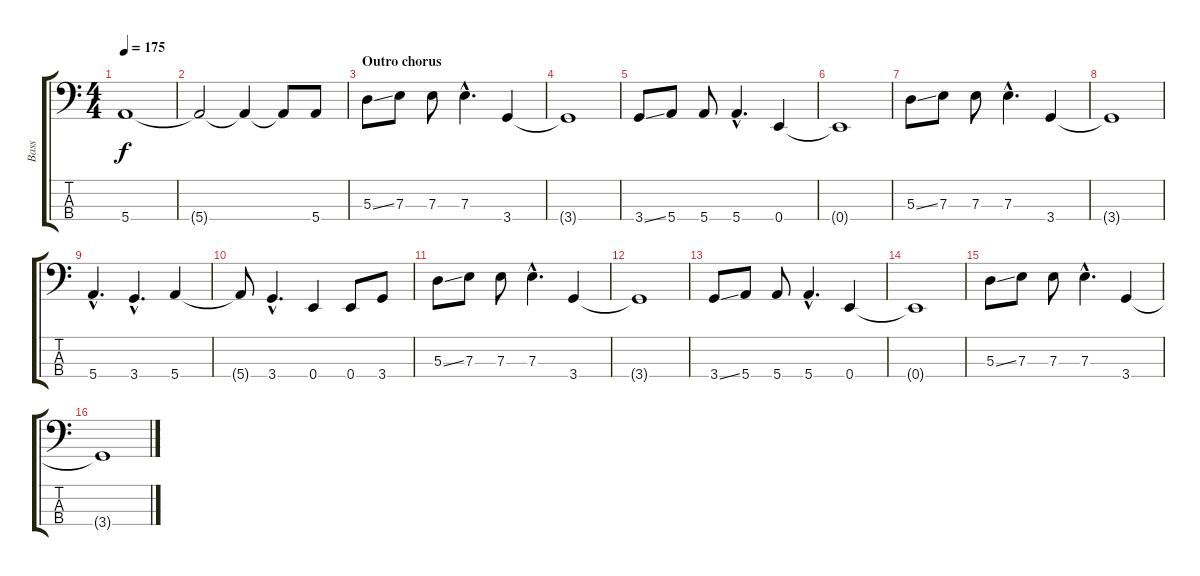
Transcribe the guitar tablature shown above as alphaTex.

\track ("Bass" "Bass") {instrument electricbasspick}
\staff {score tabs}
\tuning (G2 D2 A1 E1) {hide}
\ts (4 4)
\tempo 175
\clef f4
\ks c
5.4.1{dy f} |
5.4{t}.2 5.4{t}.4 5.4{t}.8 5.4.8 |
\section ("" "Outro chorus")
5.3{ss}.8 7.3.8 7.3.8 7.3{hac}.4{d} 3.4.4 |
3.4{t}.1 |
3.4{ss}.8 5.4.8 5.4.8 5.4{hac}.4{d} 0.4.4 |
0.4{t}.1 |
5.3{ss}.8 7.3.8 7.3.8 7.3{hac}.4{d} 3.4.4 |
3.4{t}.1 |
5.4{hac}.4{d} 3.4{hac}.4{d} 5.4.4 |
5.4{t}.8 3.4{hac}.4{d} 0.4.4 0.4.8 3.4.8 |
5.3{ss}.8 7.3.8 7.3.8 7.3{hac}.4{d} 3.4.4 |
3.4{t}.1 |
3.4{ss}.8 5.4.8 5.4.8 5.4{hac}.4{d} 0.4.4 |
0.4{t}.1 |
5.3{ss}.8 7.3.8 7.3.8 7.3{hac}.4{d} 3.4.4 |
3.4{t}.1
